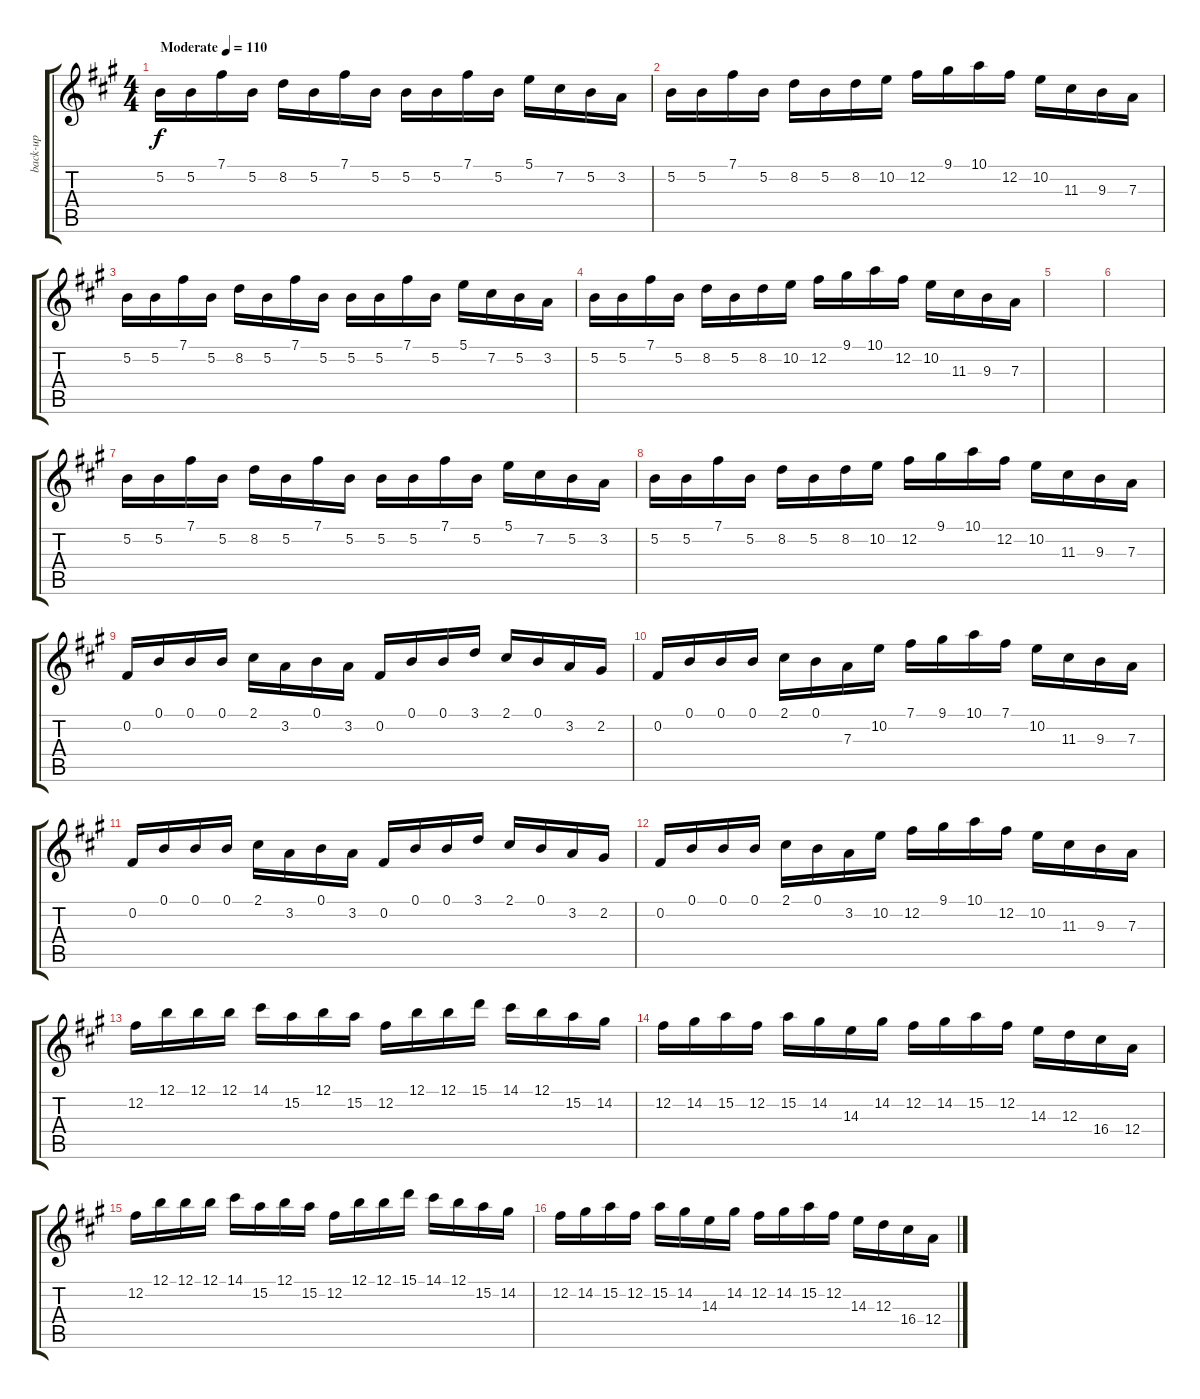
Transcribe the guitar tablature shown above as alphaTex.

\track ("back-up" "back-up") {instrument distortionguitar}
\staff {score tabs}
\tuning (B3 Gb3 D3 A2 E2 B1) {hide}
\ts (4 4)
\tempo (110 "Moderate")
\clef g2
\ks a
5.2.16{dy f volume 3 instrument acousticguitarsteel} 5.2.16{volume 8} 7.1.16 5.2.16 8.2.16 5.2.16 7.1.16 5.2.16 5.2.16 5.2.16 7.1.16 5.2.16 5.1.16 7.2.16 5.2.16 3.2.16 |
5.2.16 5.2.16 7.1.16 5.2.16 8.2.16 5.2.16 8.2.16 10.2.16 12.2.16 9.1.16 10.1.16 12.2.16 10.2.16 11.3.16 9.3.16 7.3.16 |
5.2.16 5.2.16 7.1.16 5.2.16 8.2.16 5.2.16 7.1.16 5.2.16 5.2.16 5.2.16 7.1.16 5.2.16 5.1.16 7.2.16 5.2.16 3.2.16 |
5.2.16 5.2.16 7.1.16 5.2.16 8.2.16 5.2.16 8.2.16 10.2.16 12.2.16 9.1.16 10.1.16 12.2.16 10.2.16 11.3.16 9.3.16 7.3.16 |
|
|
5.2.16 5.2.16 7.1.16 5.2.16 8.2.16 5.2.16 7.1.16 5.2.16 5.2.16 5.2.16 7.1.16 5.2.16 5.1.16 7.2.16 5.2.16 3.2.16 |
5.2.16 5.2.16 7.1.16 5.2.16 8.2.16 5.2.16 8.2.16 10.2.16 12.2.16 9.1.16 10.1.16 12.2.16 10.2.16 11.3.16 9.3.16 7.3.16 |
0.2.16 0.1.16 0.1.16 0.1.16 2.1.16 3.2.16 0.1.16 3.2.16 0.2.16 0.1.16 0.1.16 3.1.16 2.1.16 0.1.16 3.2.16 2.2.16 |
0.2.16 0.1.16 0.1.16 0.1.16 2.1.16 0.1.16 7.3.16 10.2.16 7.1.16 9.1.16 10.1.16 7.1.16 10.2.16 11.3.16 9.3.16 7.3.16 |
0.2.16 0.1.16 0.1.16 0.1.16 2.1.16 3.2.16 0.1.16 3.2.16 0.2.16 0.1.16 0.1.16 3.1.16 2.1.16 0.1.16 3.2.16 2.2.16 |
0.2.16 0.1.16 0.1.16 0.1.16 2.1.16 0.1.16 3.2.16 10.2.16 12.2.16 9.1.16 10.1.16 12.2.16 10.2.16 11.3.16 9.3.16 7.3.16 |
12.2.16 12.1.16 12.1.16 12.1.16 14.1.16 15.2.16 12.1.16 15.2.16 12.2.16 12.1.16 12.1.16 15.1.16 14.1.16 12.1.16 15.2.16 14.2.16 |
12.2.16 14.2.16 15.2.16 12.2.16 15.2.16 14.2.16 14.3.16 14.2.16 12.2.16 14.2.16 15.2.16 12.2.16 14.3.16 12.3.16 16.4.16 12.4.16 |
12.2.16 12.1.16 12.1.16 12.1.16 14.1.16 15.2.16 12.1.16 15.2.16 12.2.16 12.1.16 12.1.16 15.1.16 14.1.16 12.1.16 15.2.16 14.2.16 |
12.2.16 14.2.16 15.2.16 12.2.16 15.2.16 14.2.16 14.3.16 14.2.16 12.2.16 14.2.16 15.2.16 12.2.16 14.3.16 12.3.16 16.4.16 12.4.16
